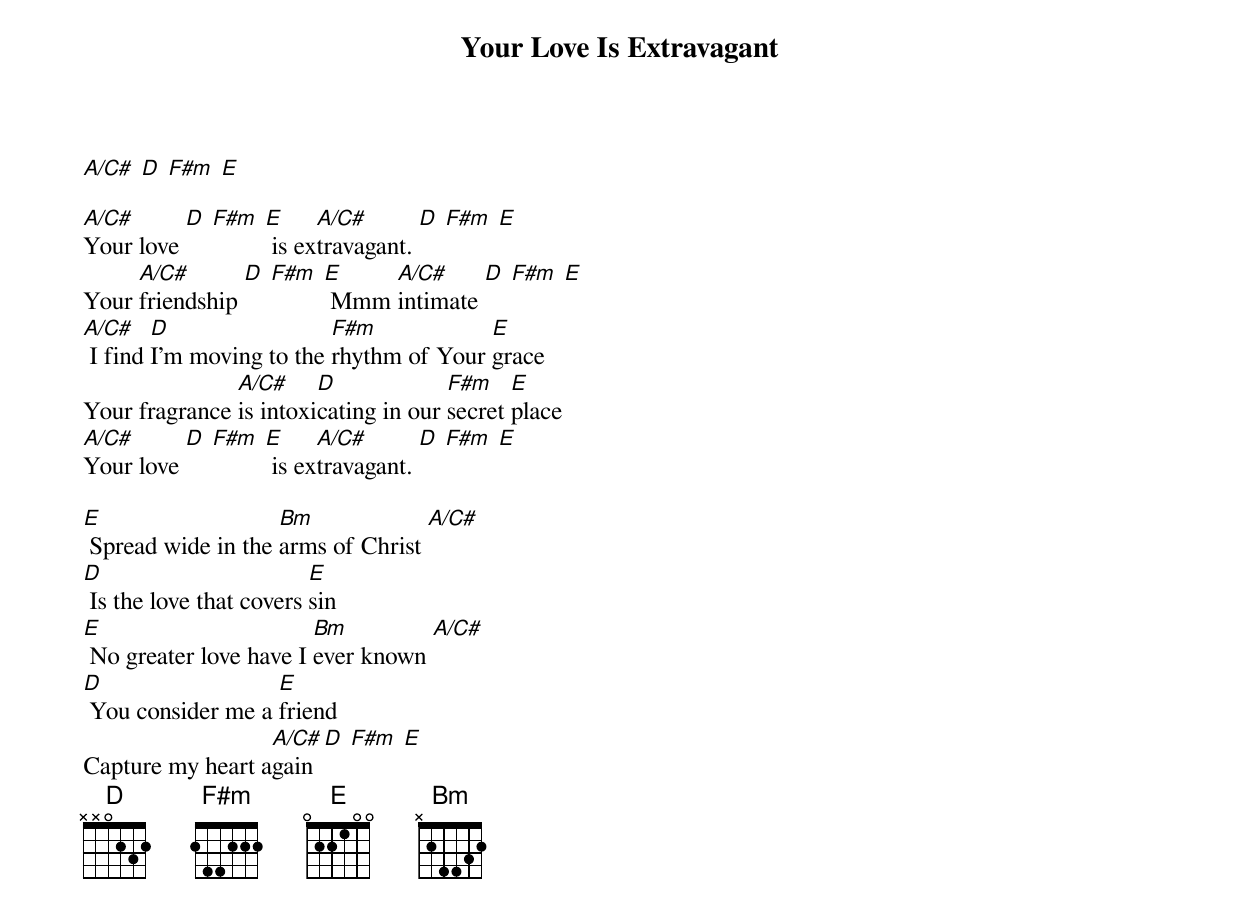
{title: Your Love Is Extravagant}
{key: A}
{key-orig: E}
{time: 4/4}
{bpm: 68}
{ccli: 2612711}
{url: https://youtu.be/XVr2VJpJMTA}
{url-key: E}
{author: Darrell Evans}
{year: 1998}
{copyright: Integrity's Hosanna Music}

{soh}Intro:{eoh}
[A/C#] [D] [F#m] [E]

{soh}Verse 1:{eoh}
[A/C#]Your love [D] [F#m] [E] is ex[A/C#]travagant. [D] [F#m] [E]
Your [A/C#]friendship [D] [F#m] [E] Mmm [A/C#]intimate [D] [F#m] [E]
[A/C#] I find [D]I'm moving to the [F#m]rhythm of Your [E]grace
Your fragrance [A/C#]is intoxi[D]cating in our [F#m]secret [E]place
[A/C#]Your love [D] [F#m] [E] is ex[A/C#]travagant. [D] [F#m] [E]

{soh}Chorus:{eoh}
[E] Spread wide in the [Bm]arms of Christ [A/C#]
[D] Is the love that covers [E]sin
[E] No greater love have I [Bm]ever known [A/C#]
[D] You consider me a [E]friend
Capture my heart a[A/C#]gain [D] [F#m] [E]
